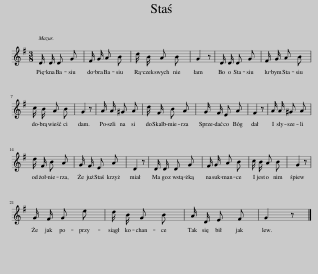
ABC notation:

X:1
L:1/8
M:3/8
I:linebreak $
K:G
V:1 treble
V:1
 D/ D/ D G | F/ G/ A B | d/ B/ A B | G2 z | D/ D/ D G | %5
 F/ G/ A B |$ c/ B/ A B | G2 z | A/ A/ ^G A | d/ F/ B A | %10
 G/ F/ E A | F2 z | A/ A/ ^G A |$ d/ F/ B A | G/ F/ E A | %15
 D2 z | D/ D/ D G | F/ G/ A B | c/ B/ A B | G2 z |$ %20
 G/ F/ G e | d/ B/ G B | A/ D/ E F | G2 z |] %24
